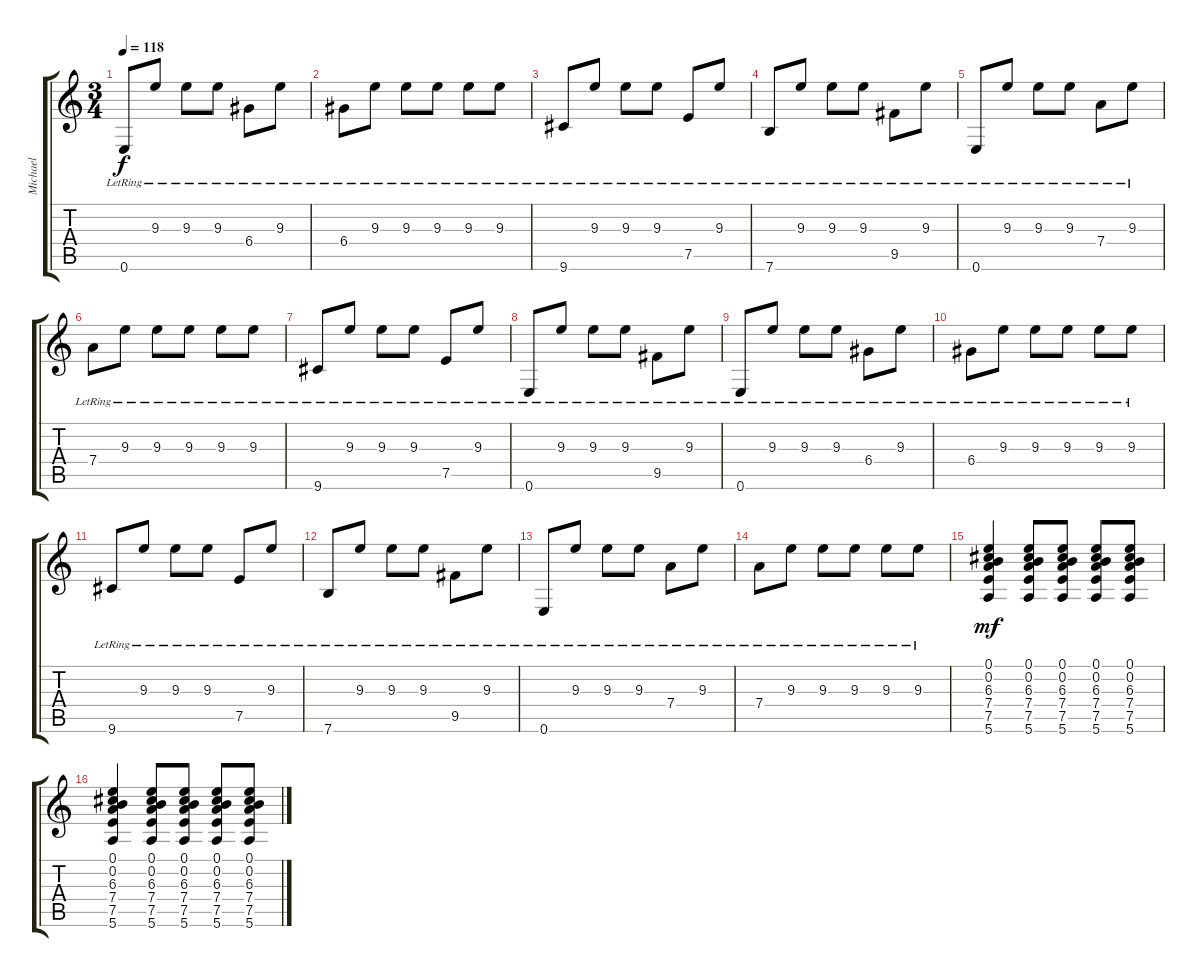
\track ("Michael" "Michael") {instrument acousticguitarsteel}
\staff {score tabs}
\tuning (E4 B3 G3 D3 A2 E2) {hide}
\ts (3 4)
\tempo 118
\clef g2
\ks c
0.6{lr}.8{dy f} 9.3{lr}.8 9.3{lr}.8 9.3{lr}.8 6.4{lr}.8 9.3{lr}.8 |
6.4{lr}.8 9.3{lr}.8 9.3{lr}.8 9.3{lr}.8 9.3{lr}.8 9.3{lr}.8 |
9.6{lr}.8 9.3{lr}.8 9.3{lr}.8 9.3{lr}.8 7.5{lr}.8 9.3{lr}.8 |
7.6{lr}.8 9.3{lr}.8 9.3{lr}.8 9.3{lr}.8 9.5{lr}.8 9.3{lr}.8 |
0.6{lr}.8 9.3{lr}.8 9.3{lr}.8 9.3{lr}.8 7.4{lr}.8 9.3{lr}.8 |
7.4{lr}.8 9.3{lr}.8 9.3{lr}.8 9.3{lr}.8 9.3{lr}.8 9.3{lr}.8 |
9.6{lr}.8 9.3{lr}.8 9.3{lr}.8 9.3{lr}.8 7.5{lr}.8 9.3{lr}.8 |
0.6{lr}.8 9.3{lr}.8 9.3{lr}.8 9.3{lr}.8 9.5{lr}.8 9.3{lr}.8 |
0.6{lr}.8 9.3{lr}.8 9.3{lr}.8 9.3{lr}.8 6.4{lr}.8 9.3{lr}.8 |
6.4{lr}.8 9.3{lr}.8 9.3{lr}.8 9.3{lr}.8 9.3{lr}.8 9.3{lr}.8 |
9.6{lr}.8 9.3{lr}.8 9.3{lr}.8 9.3{lr}.8 7.5{lr}.8 9.3{lr}.8 |
7.6{lr}.8 9.3{lr}.8 9.3{lr}.8 9.3{lr}.8 9.5{lr}.8 9.3{lr}.8 |
0.6{lr}.8 9.3{lr}.8 9.3{lr}.8 9.3{lr}.8 7.4{lr}.8 9.3{lr}.8 |
7.4{lr}.8 9.3{lr}.8 9.3{lr}.8 9.3{lr}.8 9.3{lr}.8 9.3{lr}.8 |
(0.1 0.2 6.3 7.4 7.5 5.6).4{dy mf} (0.1 0.2 6.3 7.4 7.5 5.6).8 (0.1 0.2 6.3 7.4 7.5 5.6).8 (0.1 0.2 6.3 7.4 7.5 5.6).8 (0.1 0.2 6.3 7.4 7.5 5.6).8 |
(0.1 0.2 6.3 7.4 7.5 5.6).4 (0.1 0.2 6.3 7.4 7.5 5.6).8 (0.1 0.2 6.3 7.4 7.5 5.6).8 (0.1 0.2 6.3 7.4 7.5 5.6).8 (0.1 0.2 6.3 7.4 7.5 5.6).8
